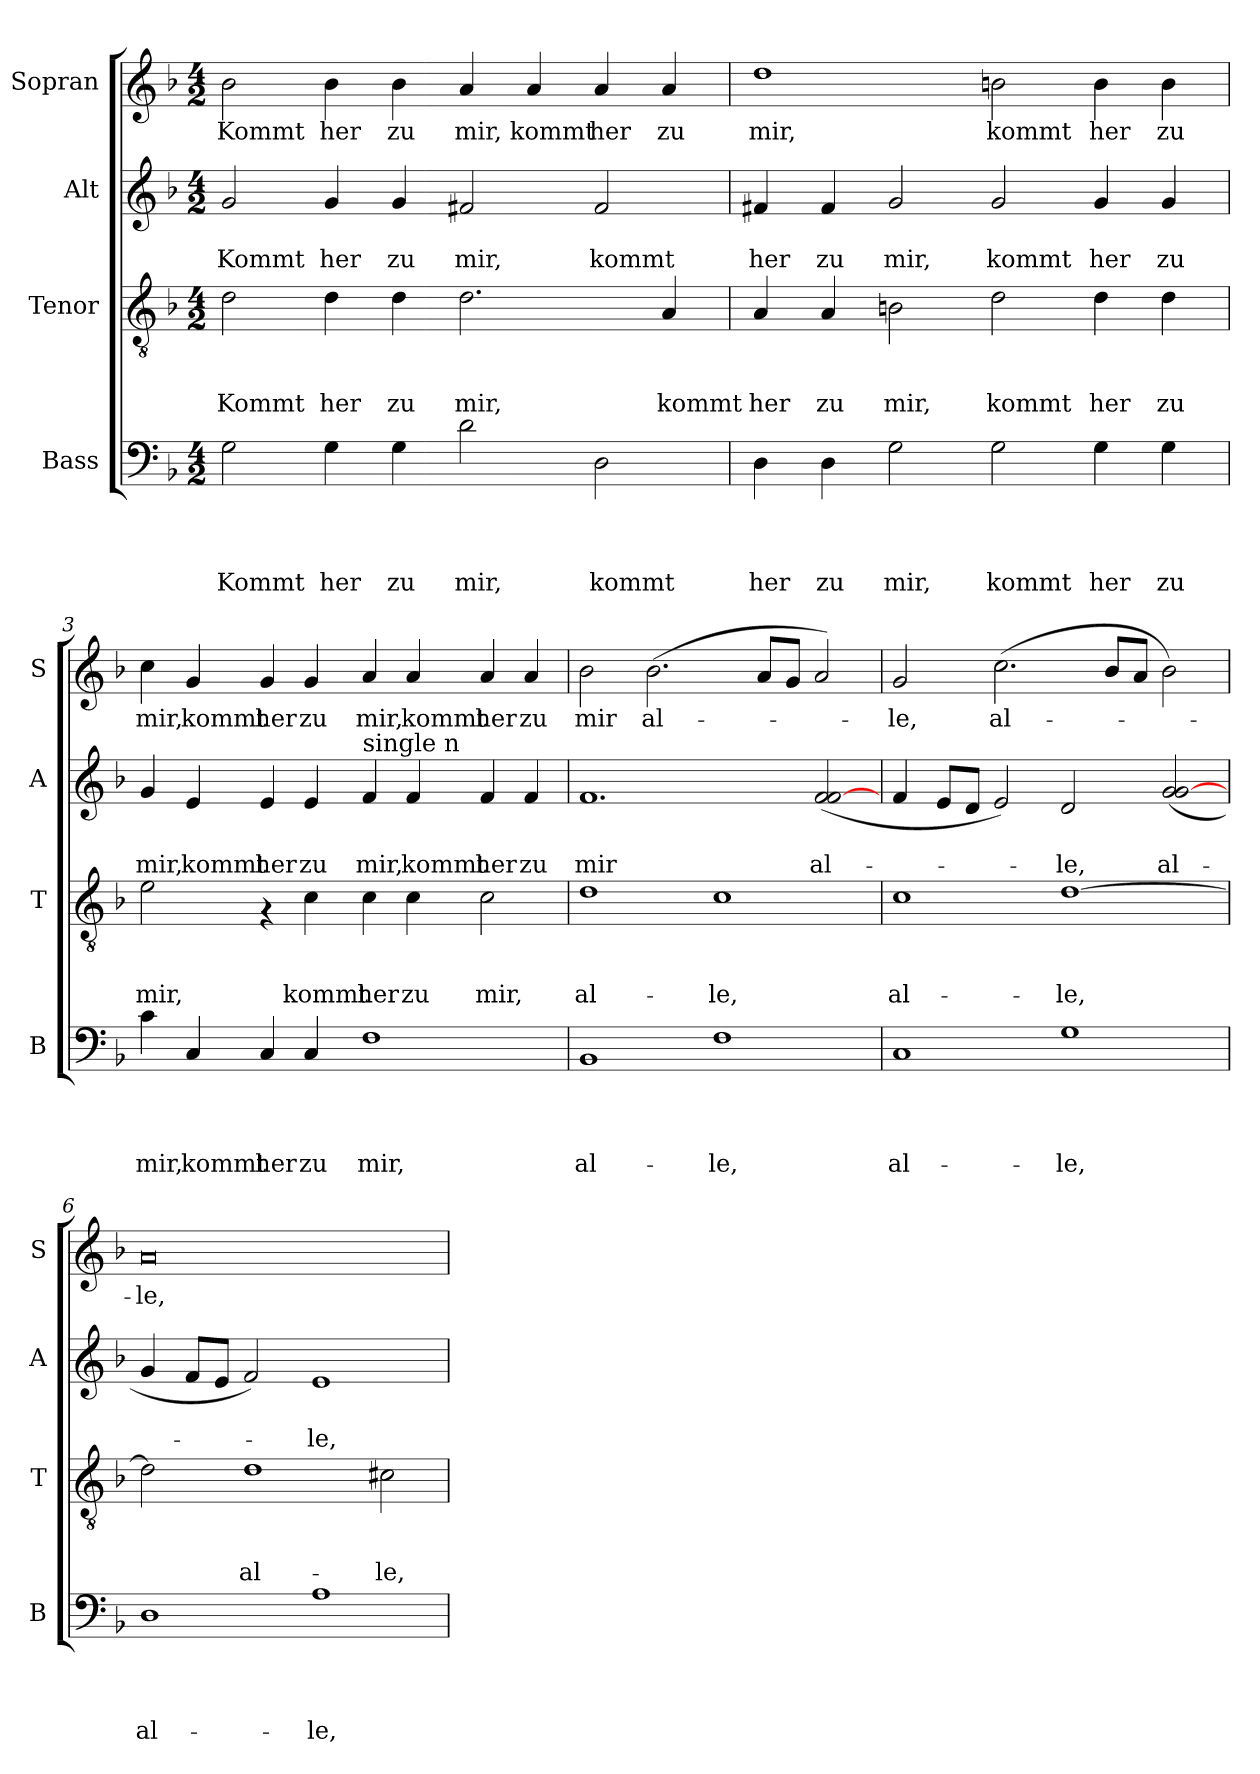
**kern	**text	**text	**text	**text	**kern	**text	**text	**text	**kern	**text	**text	**kern	**text
*part4	*part4	*part4	*part4	*part4	*part3	*part3	*part3	*part3	*part2	*part2	*part2	*part1	*part1
*staff4	*staff4	*staff4	*staff4	*staff4	*staff3	*staff3	*staff3	*staff3	*staff2	*staff2	*staff2	*staff1	*staff1
*I"Bass	*	*	*	*	*I"Tenor	*	*	*	*I"Alt	*	*	*I"Sopran	*
*I'B	*	*	*	*	*I'T	*	*	*	*I'A	*	*	*I'S	*
*clefF4	*	*	*	*	*clefGv2	*	*	*	*clefG2	*	*	*clefG2	*
*k[b-]	*	*	*	*	*k[b-]	*	*	*	*k[b-]	*	*	*k[b-]	*
*F:	*	*	*	*	*F:	*	*	*	*F:	*	*	*F:	*
*M4/2	*	*	*	*	*M4/2	*	*	*	*M4/2	*	*	*M4/2	*
=1	=1	=1	=1	=1	=1	=1	=1	=1	=1	=1	=1	=1	=1
!	!	!	!	!LO:LY:b	!	!	!	!LO:LY:b	!	!	!LO:LY:b	!	!LO:LY:b
2G\	.	.	.	Kommt	2d\	.	.	Kommt	2g/	.	Kommt	2b-\	Kommt
!	!	!	!	!LO:LY:b	!	!	!	!LO:LY:b	!	!	!LO:LY:b	!	!LO:LY:b
4G\	.	.	.	her	4d\	.	.	her	4g/	.	her	4b-\	her
!	!	!	!	!LO:LY:b	!	!	!	!LO:LY:b	!	!	!LO:LY:b	!	!LO:LY:b
4G\	.	.	.	zu	4d\	.	.	zu	4g/	.	zu	4b-\	zu
!	!	!	!	!LO:LY:b	!	!	!	!LO:LY:b	!	!	!LO:LY:b	!	!LO:LY:b
2d\	.	.	.	mir,	2.d\	.	.	mir,	2f#X/	.	mir,	4a/	mir,
!	!	!	!	!	!	!	!	!	!	!	!	!	!LO:LY:b
.	.	.	.	.	.	.	.	.	.	.	.	4a/	kommt
!	!	!	!	!LO:LY:b	!	!	!	!	!	!	!LO:LY:b	!	!LO:LY:b
2D\	.	.	.	kommt	.	.	.	.	2f#/	.	kommt	4a/	her
!	!	!	!	!	!	!	!	!LO:LY:b	!	!	!	!	!LO:LY:b
.	.	.	.	.	4A/	.	.	kommt	.	.	.	4a/	zu
=2	=2	=2	=2	=2	=2	=2	=2	=2	=2	=2	=2	=2	=2
!	!	!	!	!LO:LY:b	!	!	!	!LO:LY:b	!	!	!LO:LY:b	!	!LO:LY:b
4D\	.	.	.	her	4A/	.	.	her	4f#X/	.	her	1dd	mir,
!	!	!	!	!LO:LY:b	!	!	!	!LO:LY:b	!	!	!LO:LY:b	!	!
4D\	.	.	.	zu	4A/	.	.	zu	4f#/	.	zu	.	.
!	!	!	!	!LO:LY:b	!	!	!	!LO:LY:b	!	!	!LO:LY:b	!	!
2G\	.	.	.	mir,	2Bn\	.	.	mir,	2g/	.	mir,	.	.
!	!	!	!	!LO:LY:b	!	!	!	!LO:LY:b	!	!	!LO:LY:b	!	!LO:LY:b
2G\	.	.	.	kommt	2d\	.	.	kommt	2g/	.	kommt	2bn\	kommt
!	!	!	!	!LO:LY:b	!	!	!	!LO:LY:b	!	!	!LO:LY:b	!	!LO:LY:b
4G\	.	.	.	her	4d\	.	.	her	4g/	.	her	4b\	her
!	!	!	!	!LO:LY:b	!	!	!	!LO:LY:b	!	!	!LO:LY:b	!	!LO:LY:b
4G\	.	.	.	zu	4d\	.	.	zu	4g/	.	zu	4b\	zu
=3	=3	=3	=3	=3	=3	=3	=3	=3	=3	=3	=3	=3	=3
!	!	!	!	!LO:LY:b	!	!	!	!LO:LY:b	!	!	!LO:LY:b	!	!LO:LY:b
4c\	.	.	.	mir,	2e\	.	.	mir,	4g/	.	mir,	4cc\	mir,
!	!	!	!	!LO:LY:b	!	!	!	!	!	!	!LO:LY:b	!	!LO:LY:b
4C/	.	.	.	kommt	.	.	.	.	4e/	.	kommt	4g/	kommt
!	!	!	!	!LO:LY:b	!	!	!	!	!	!	!LO:LY:b	!	!LO:LY:b
4C/	.	.	.	her	4rF	.	.	.	4e/	.	her	4g/	her
!	!	!	!	!LO:LY:b	!	!	!	!LO:LY:b	!	!	!LO:LY:b	!	!LO:LY:b
4C/	.	.	.	zu	4c\	.	.	kommt	4e/	.	zu	4g/	zu
!	!	!	!	!	!	!	!	!	!LO:TX:a:t=single n	!	!	!	!
!	!	!	!	!LO:LY:b	!	!	!	!LO:LY:b	!	!	!LO:LY:b	!	!LO:LY:b
1F	.	.	.	mir,	4c\	.	.	her	4f/	.	mir,	4a/	mir,
!	!	!	!	!	!	!	!	!LO:LY:b	!	!	!LO:LY:b	!	!LO:LY:b
.	.	.	.	.	4c\	.	.	zu	4f/	.	kommt	4a/	kommt
!	!	!	!	!	!	!	!	!LO:LY:b	!	!	!LO:LY:b	!	!LO:LY:b
.	.	.	.	.	2c\	.	.	mir,	4f/	.	her	4a/	her
!	!	!	!	!	!	!	!	!	!	!	!LO:LY:b	!	!LO:LY:b
.	.	.	.	.	.	.	.	.	4f/	.	zu	4a/	zu
!!LO:LB:g=z
=4	=4	=4	=4	=4	=4	=4	=4	=4	=4	=4	=4	=4	=4
!	!	!	!	!LO:LY:b	!	!	!	!LO:LY:b	!	!	!LO:LY:b	!	!LO:LY:b
1BB-	.	.	.	al-	1d	.	.	al-	1.f	.	mir	2b-\	mir
!	!	!	!	!	!	!	!	!	!	!	!	!	!LO:LY:b
.	.	.	.	.	.	.	.	.	.	.	.	(>2.b-\	al-
!	!	!	!	!LO:LY:b	!	!	!	!LO:LY:b	!	!	!	!	!
1F	.	.	.	-le,	1c	.	.	-le,	.	.	.	.	.
.	.	.	.	.	.	.	.	.	.	.	.	8a/L	.
.	.	.	.	.	.	.	.	.	.	.	.	8g/J	.
!	!	!	!	!	!	!	!	!	!	!	!LO:LY:b	!	!
.	.	.	.	.	.	.	.	.	(<2f/ [<2f/	.	al-	2a/)	.
=5	=5	=5	=5	=5	=5	=5	=5	=5	=5	=5	=5	=5	=5
!	!	!	!	!LO:LY:b	!	!	!	!LO:LY:b	!	!	!	!	!LO:LY:b
1C	.	.	.	al-	1c	.	.	al-	4f/	.	.	2g/	-le,
.	.	.	.	.	.	.	.	.	8e/L	.	.	.	.
.	.	.	.	.	.	.	.	.	8d/J	.	.	.	.
!	!	!	!	!	!	!	!	!	!	!	!	!	!LO:LY:b
.	.	.	.	.	.	.	.	.	2e/)	.	.	(>2.cc\	al-
!	!	!	!	!LO:LY:b	!	!	!	!LO:LY:b	!	!	!LO:LY:b	!	!
1G	.	.	.	-le,	[>1d	.	.	-le,	2d/	.	-le,	.	.
.	.	.	.	.	.	.	.	.	.	.	.	8b-/L	.
.	.	.	.	.	.	.	.	.	.	.	.	8a/J	.
!	!	!	!	!	!	!	!	!	!	!	!LO:LY:b	!	!
.	.	.	.	.	.	.	.	.	(<2g/ [<2g/	.	al-	2b-\)	.
=6	=6	=6	=6	=6	=6	=6	=6	=6	=6	=6	=6	=6	=6
!	!	!	!	!LO:LY:b	!	!	!	!	!	!	!	!	!LO:LY:b
1D	.	.	.	al-	2d\]	.	.	.	4g/	.	.	0a	-le,
.	.	.	.	.	.	.	.	.	8f/L	.	.	.	.
.	.	.	.	.	.	.	.	.	8e/J	.	.	.	.
!	!	!	!	!	!	!	!	!LO:LY:b	!	!	!	!	!
.	.	.	.	.	1d	.	.	al-	2f/)	.	.	.	.
!	!	!	!	!LO:LY:b	!	!	!	!	!	!	!LO:LY:b	!	!
1A	.	.	.	-le,	.	.	.	.	1e	.	-le,	.	.
!	!	!	!	!	!	!	!	!LO:LY:b	!	!	!	!	!
.	.	.	.	.	2c#X\	.	.	-le,	.	.	.	.	.
=	=	=	=	=	=	=	=	=	=	=	=	=	=
*-	*-	*-	*-	*-	*-	*-	*-	*-	*-	*-	*-	*-	*-
